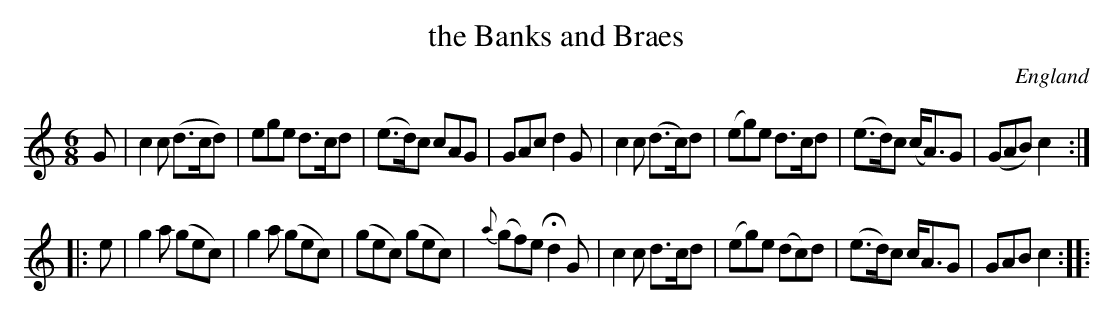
X:1
T:the Banks and Braes
L:1/8
M:6/8
O:England
K:C major
G | \
c2c (d>cd) | ege   d>cd | (e>d)c  cAG   | GAc   d2G | \
c2c (d>c)d | (eg)e d>cd | (e>d)c (c<A)G | (GAB) c2 ::
e | \
g2a (gec) |  g2a  (gec) | (gec) (gec) | {a}(gf)e Hd2G | \
c2c d>cd  | (eg)e (dc)d | (e>d)c c<AG | GAB c2 ::
